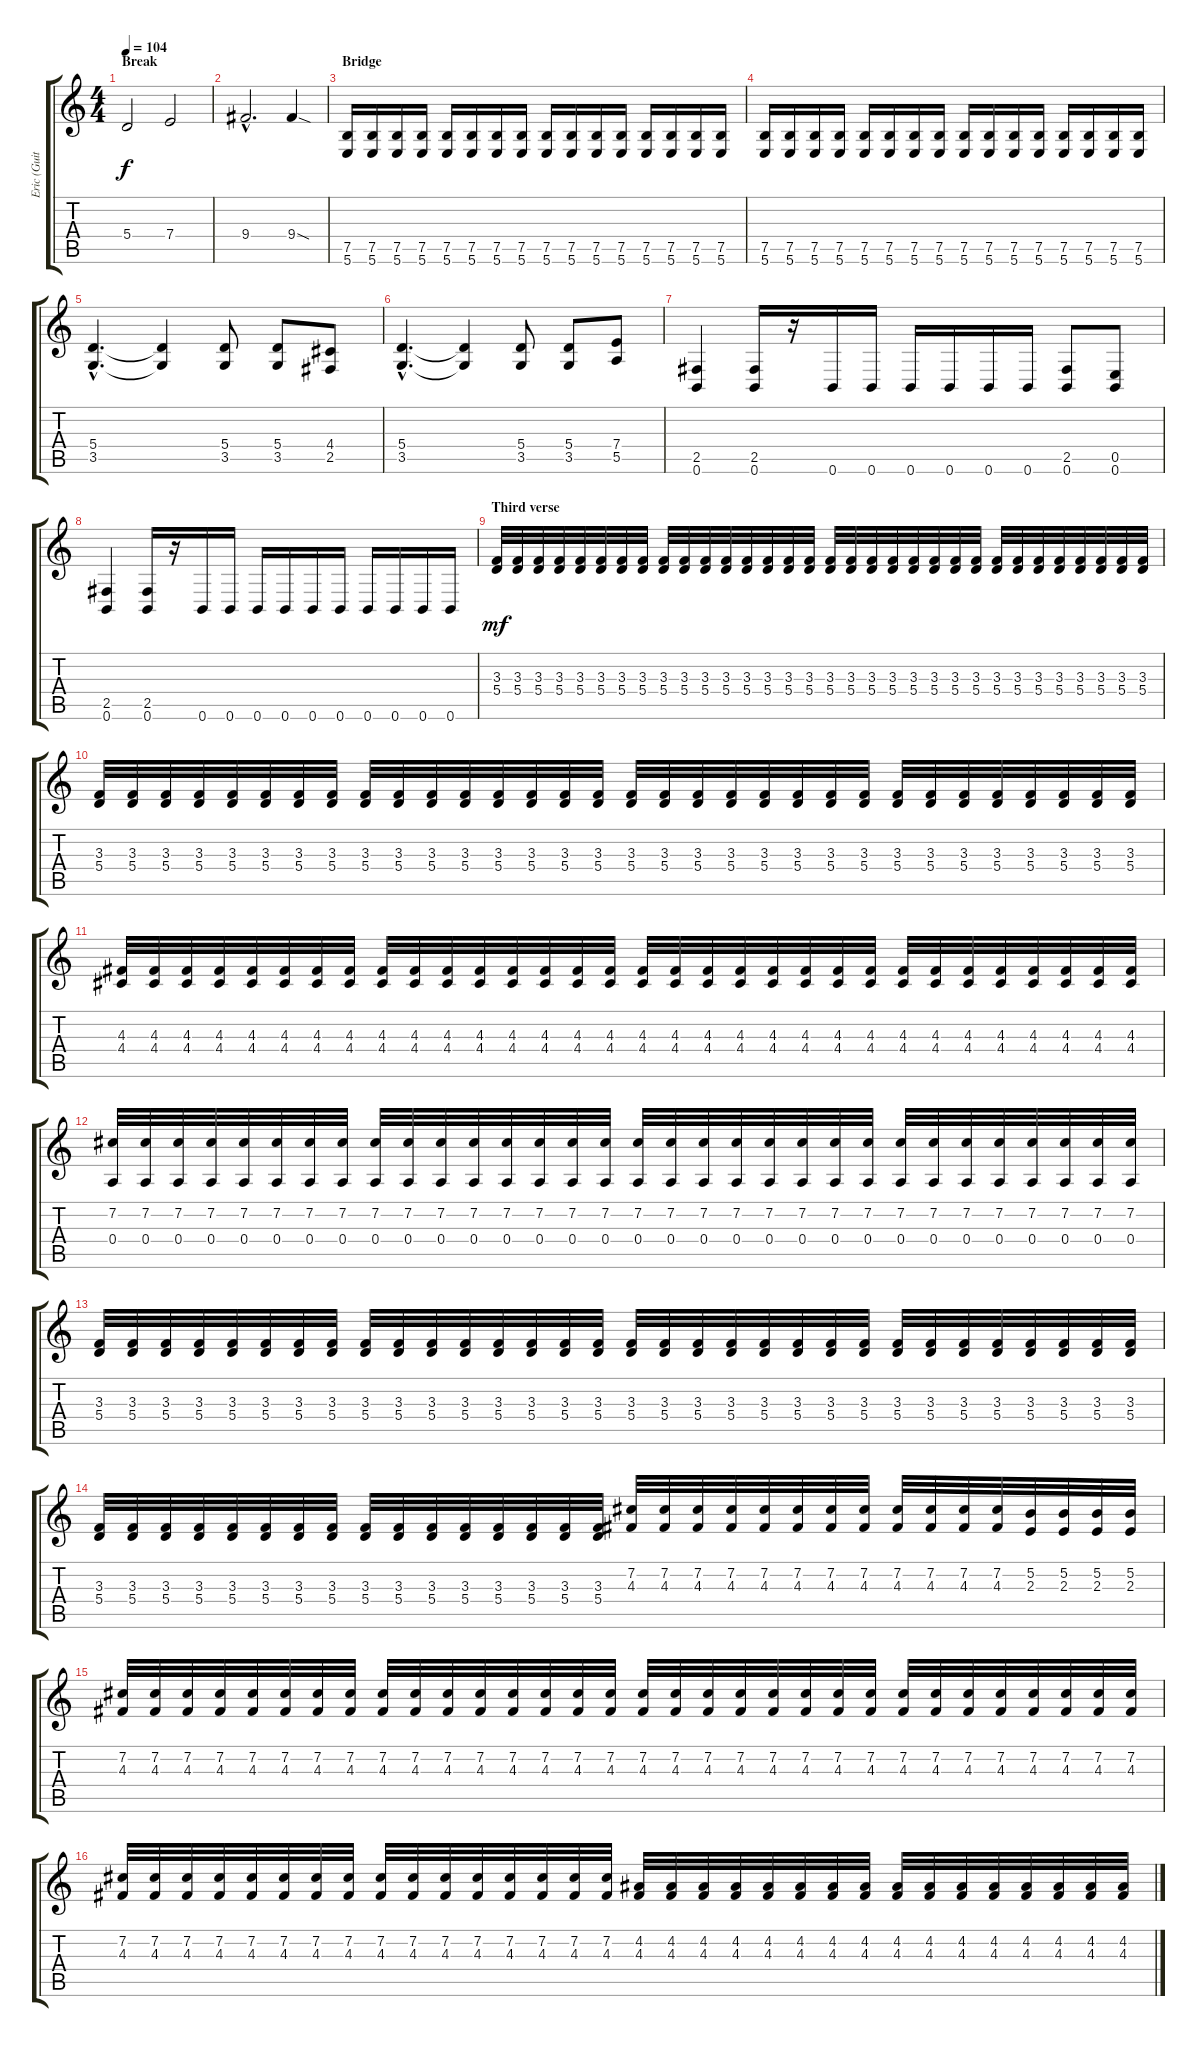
\track ("Eric (Guitar)" "Eric (Guit") {instrument overdrivenguitar}
\staff {score tabs}
\tuning (B3 Gb3 D3 A2 E2 B1) {hide}
\ts (4 4)
\section ("" "Break")
\tempo 104
\clef g2
\ks c
5.4.2{dy f} 7.4.2 |
9.4{hac}.2{d} 9.4{sod}.4 |
\section ("" "Bridge")
(7.5 5.6).16 (7.5 5.6).16 (7.5 5.6).16 (7.5 5.6).16 (7.5 5.6).16 (7.5 5.6).16 (7.5 5.6).16 (7.5 5.6).16 (7.5 5.6).16 (7.5 5.6).16 (7.5 5.6).16 (7.5 5.6).16 (7.5 5.6).16 (7.5 5.6).16 (7.5 5.6).16 (7.5 5.6).16 |
(7.5 5.6).16 (7.5 5.6).16 (7.5 5.6).16 (7.5 5.6).16 (7.5 5.6).16 (7.5 5.6).16 (7.5 5.6).16 (7.5 5.6).16 (7.5 5.6).16 (7.5 5.6).16 (7.5 5.6).16 (7.5 5.6).16 (7.5 5.6).16 (7.5 5.6).16 (7.5 5.6).16 (7.5 5.6).16 |
(5.4{hac} 3.5{hac}).4{d} (5.4{t} 3.5{t}).4 (5.4 3.5).8 (5.4 3.5).8 (4.4 2.5).8 |
(5.4{hac} 3.5{hac}).4{d} (5.4{t} 3.5{t}).4 (5.4 3.5).8 (5.4 3.5).8 (7.4 5.5).8 |
(2.5 0.6).4 (2.5 0.6).16 r.16 0.6.16 0.6.16 0.6.16 0.6.16 0.6.16 0.6.16 (2.5 0.6).8 (0.5 0.6).8 |
(2.5 0.6).4 (2.5 0.6).16 r.16 0.6.16 0.6.16 0.6.16 0.6.16 0.6.16 0.6.16 0.6.16 0.6.16 0.6.16 0.6.16 |
\section ("" "Third verse")
(3.3 5.4).32{dy mf} (3.3 5.4).32 (3.3 5.4).32 (3.3 5.4).32 (3.3 5.4).32 (3.3 5.4).32 (3.3 5.4).32 (3.3 5.4).32 (3.3 5.4).32 (3.3 5.4).32 (3.3 5.4).32 (3.3 5.4).32 (3.3 5.4).32 (3.3 5.4).32 (3.3 5.4).32 (3.3 5.4).32 (3.3 5.4).32 (3.3 5.4).32 (3.3 5.4).32 (3.3 5.4).32 (3.3 5.4).32 (3.3 5.4).32 (3.3 5.4).32 (3.3 5.4).32 (3.3 5.4).32 (3.3 5.4).32 (3.3 5.4).32 (3.3 5.4).32 (3.3 5.4).32 (3.3 5.4).32 (3.3 5.4).32 (3.3 5.4).32 |
(3.3 5.4).32 (3.3 5.4).32 (3.3 5.4).32 (3.3 5.4).32 (3.3 5.4).32 (3.3 5.4).32 (3.3 5.4).32 (3.3 5.4).32 (3.3 5.4).32 (3.3 5.4).32 (3.3 5.4).32 (3.3 5.4).32 (3.3 5.4).32 (3.3 5.4).32 (3.3 5.4).32 (3.3 5.4).32 (3.3 5.4).32 (3.3 5.4).32 (3.3 5.4).32 (3.3 5.4).32 (3.3 5.4).32 (3.3 5.4).32 (3.3 5.4).32 (3.3 5.4).32 (3.3 5.4).32 (3.3 5.4).32 (3.3 5.4).32 (3.3 5.4).32 (3.3 5.4).32 (3.3 5.4).32 (3.3 5.4).32 (3.3 5.4).32 |
(4.3 4.4).32 (4.3 4.4).32 (4.3 4.4).32 (4.3 4.4).32 (4.3 4.4).32 (4.3 4.4).32 (4.3 4.4).32 (4.3 4.4).32 (4.3 4.4).32 (4.3 4.4).32 (4.3 4.4).32 (4.3 4.4).32 (4.3 4.4).32 (4.3 4.4).32 (4.3 4.4).32 (4.3 4.4).32 (4.3 4.4).32 (4.3 4.4).32 (4.3 4.4).32 (4.3 4.4).32 (4.3 4.4).32 (4.3 4.4).32 (4.3 4.4).32 (4.3 4.4).32 (4.3 4.4).32 (4.3 4.4).32 (4.3 4.4).32 (4.3 4.4).32 (4.3 4.4).32 (4.3 4.4).32 (4.3 4.4).32 (4.3 4.4).32 |
(7.2 0.4).32 (7.2 0.4).32 (7.2 0.4).32 (7.2 0.4).32 (7.2 0.4).32 (7.2 0.4).32 (7.2 0.4).32 (7.2 0.4).32 (7.2 0.4).32 (7.2 0.4).32 (7.2 0.4).32 (7.2 0.4).32 (7.2 0.4).32 (7.2 0.4).32 (7.2 0.4).32 (7.2 0.4).32 (7.2 0.4).32 (7.2 0.4).32 (7.2 0.4).32 (7.2 0.4).32 (7.2 0.4).32 (7.2 0.4).32 (7.2 0.4).32 (7.2 0.4).32 (7.2 0.4).32 (7.2 0.4).32 (7.2 0.4).32 (7.2 0.4).32 (7.2 0.4).32 (7.2 0.4).32 (7.2 0.4).32 (7.2 0.4).32 |
(3.3 5.4).32 (3.3 5.4).32 (3.3 5.4).32 (3.3 5.4).32 (3.3 5.4).32 (3.3 5.4).32 (3.3 5.4).32 (3.3 5.4).32 (3.3 5.4).32 (3.3 5.4).32 (3.3 5.4).32 (3.3 5.4).32 (3.3 5.4).32 (3.3 5.4).32 (3.3 5.4).32 (3.3 5.4).32 (3.3 5.4).32 (3.3 5.4).32 (3.3 5.4).32 (3.3 5.4).32 (3.3 5.4).32 (3.3 5.4).32 (3.3 5.4).32 (3.3 5.4).32 (3.3 5.4).32 (3.3 5.4).32 (3.3 5.4).32 (3.3 5.4).32 (3.3 5.4).32 (3.3 5.4).32 (3.3 5.4).32 (3.3 5.4).32 |
(3.3 5.4).32 (3.3 5.4).32 (3.3 5.4).32 (3.3 5.4).32 (3.3 5.4).32 (3.3 5.4).32 (3.3 5.4).32 (3.3 5.4).32 (3.3 5.4).32 (3.3 5.4).32 (3.3 5.4).32 (3.3 5.4).32 (3.3 5.4).32 (3.3 5.4).32 (3.3 5.4).32 (3.3 5.4).32 (7.2 4.3).32 (7.2 4.3).32 (7.2 4.3).32 (7.2 4.3).32 (7.2 4.3).32 (7.2 4.3).32 (7.2 4.3).32 (7.2 4.3).32 (7.2 4.3).32 (7.2 4.3).32 (7.2 4.3).32 (7.2 4.3).32 (5.2 2.3).32 (5.2 2.3).32 (5.2 2.3).32 (5.2 2.3).32 |
(7.2 4.3).32 (7.2 4.3).32 (7.2 4.3).32 (7.2 4.3).32 (7.2 4.3).32 (7.2 4.3).32 (7.2 4.3).32 (7.2 4.3).32 (7.2 4.3).32 (7.2 4.3).32 (7.2 4.3).32 (7.2 4.3).32 (7.2 4.3).32 (7.2 4.3).32 (7.2 4.3).32 (7.2 4.3).32 (7.2 4.3).32 (7.2 4.3).32 (7.2 4.3).32 (7.2 4.3).32 (7.2 4.3).32 (7.2 4.3).32 (7.2 4.3).32 (7.2 4.3).32 (7.2 4.3).32 (7.2 4.3).32 (7.2 4.3).32 (7.2 4.3).32 (7.2 4.3).32 (7.2 4.3).32 (7.2 4.3).32 (7.2 4.3).32 |
(7.2 4.3).32 (7.2 4.3).32 (7.2 4.3).32 (7.2 4.3).32 (7.2 4.3).32 (7.2 4.3).32 (7.2 4.3).32 (7.2 4.3).32 (7.2 4.3).32 (7.2 4.3).32 (7.2 4.3).32 (7.2 4.3).32 (7.2 4.3).32 (7.2 4.3).32 (7.2 4.3).32 (7.2 4.3).32 (4.2 4.3).32 (4.2 4.3).32 (4.2 4.3).32 (4.2 4.3).32 (4.2 4.3).32 (4.2 4.3).32 (4.2 4.3).32 (4.2 4.3).32 (4.2 4.3).32 (4.2 4.3).32 (4.2 4.3).32 (4.2 4.3).32 (4.2 4.3).32 (4.2 4.3).32 (4.2 4.3).32 (4.2 4.3).32
